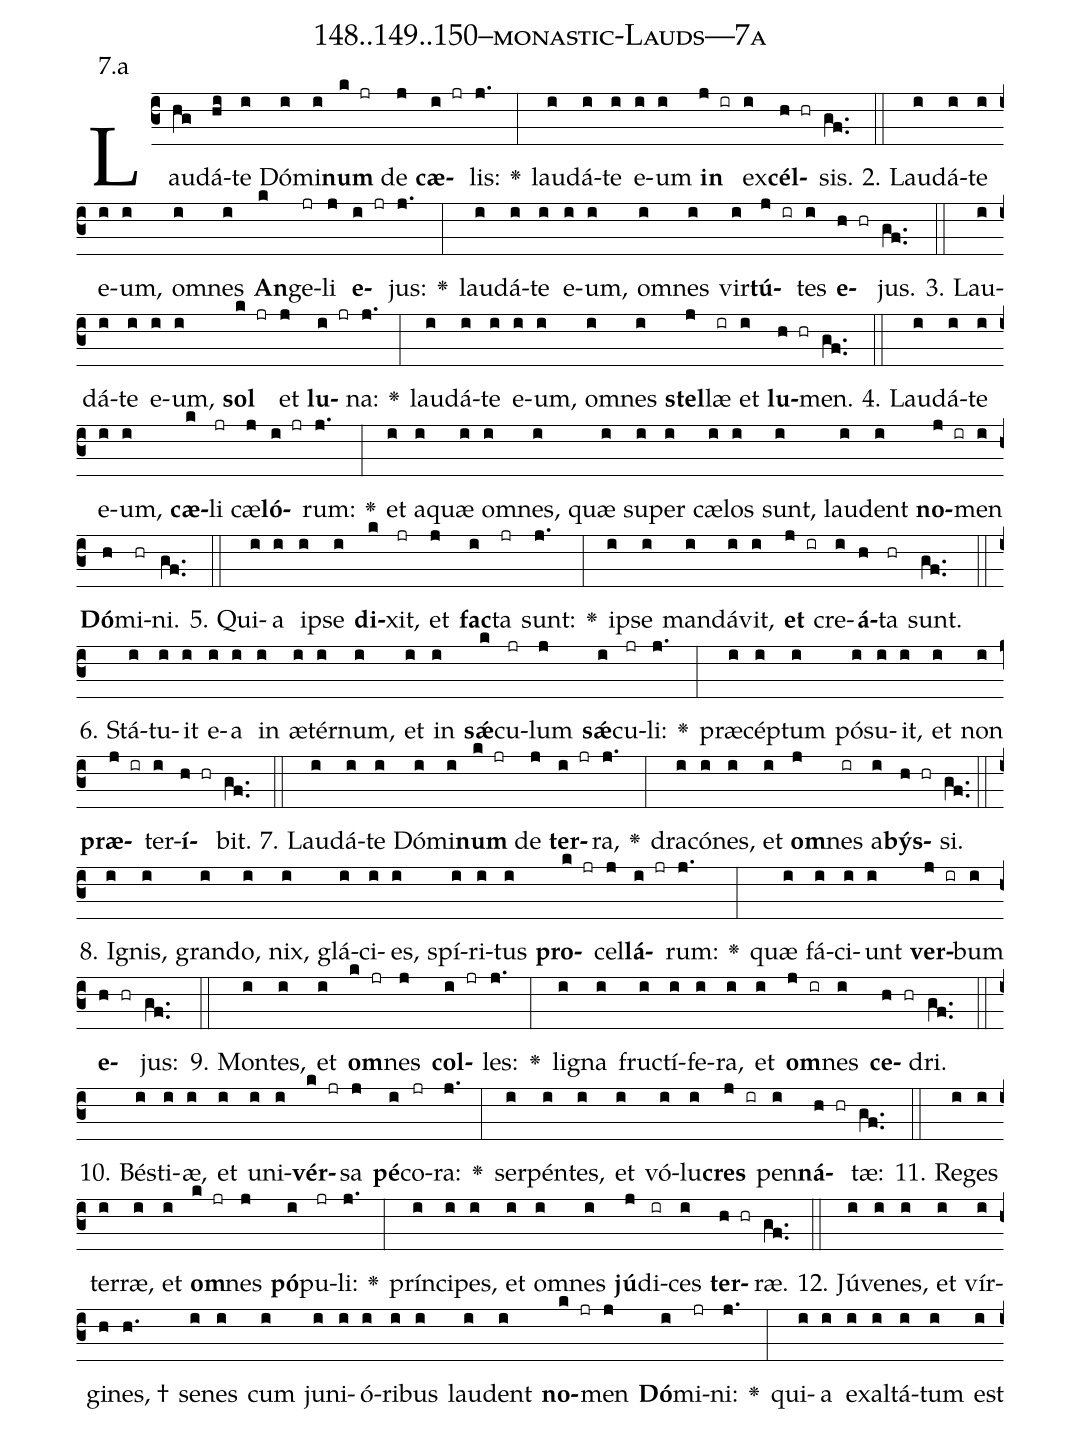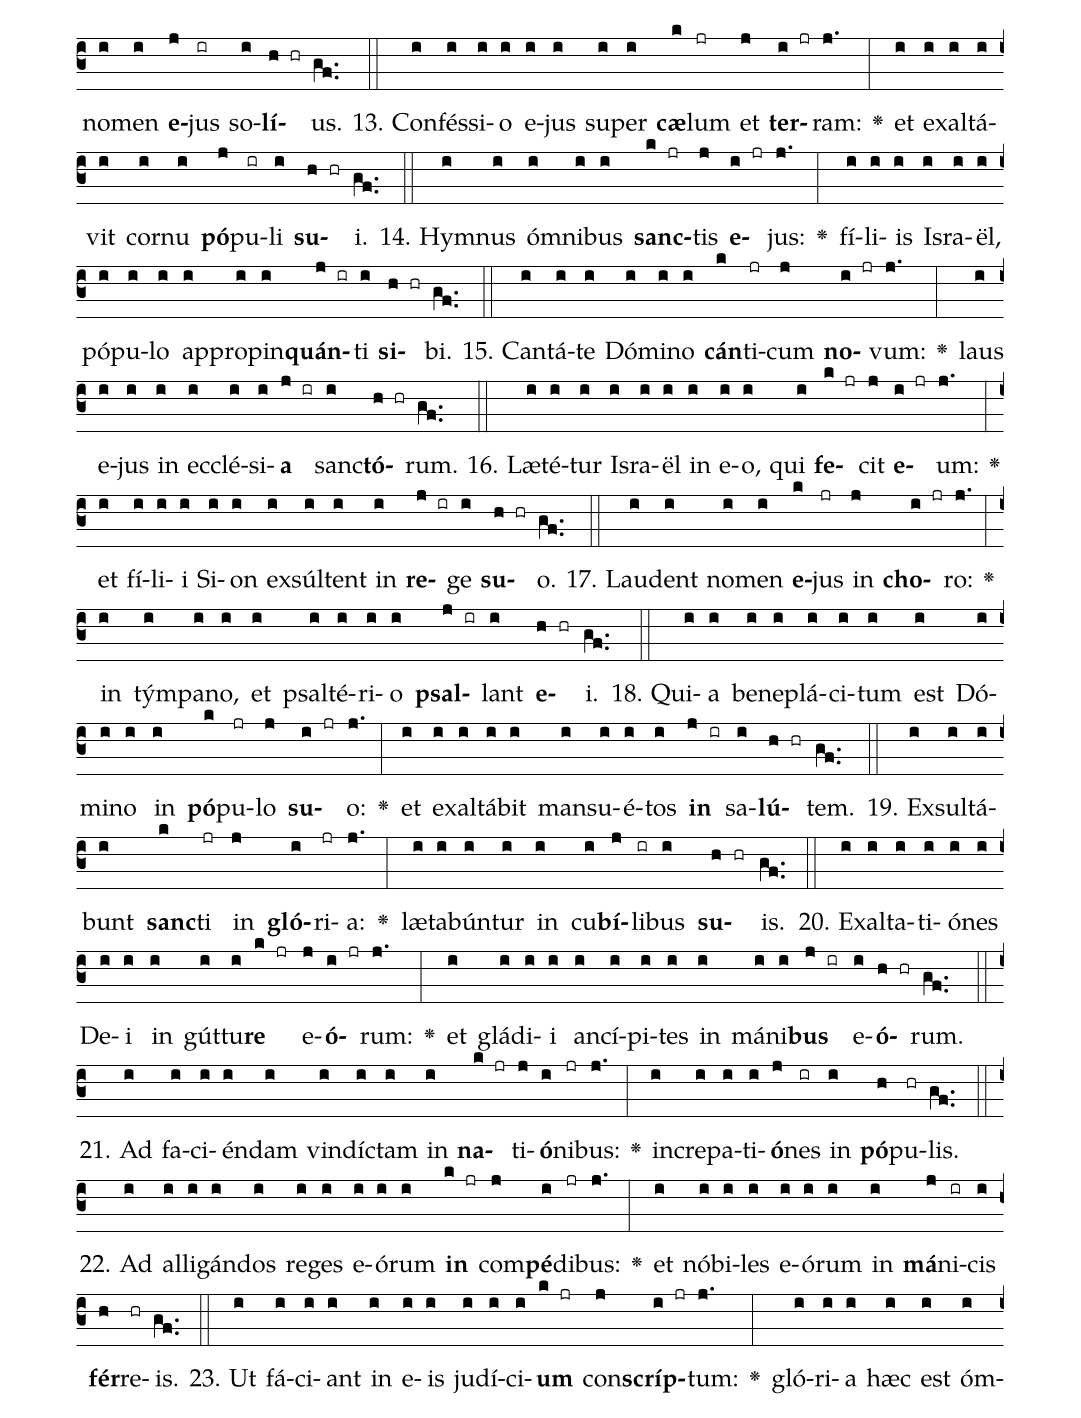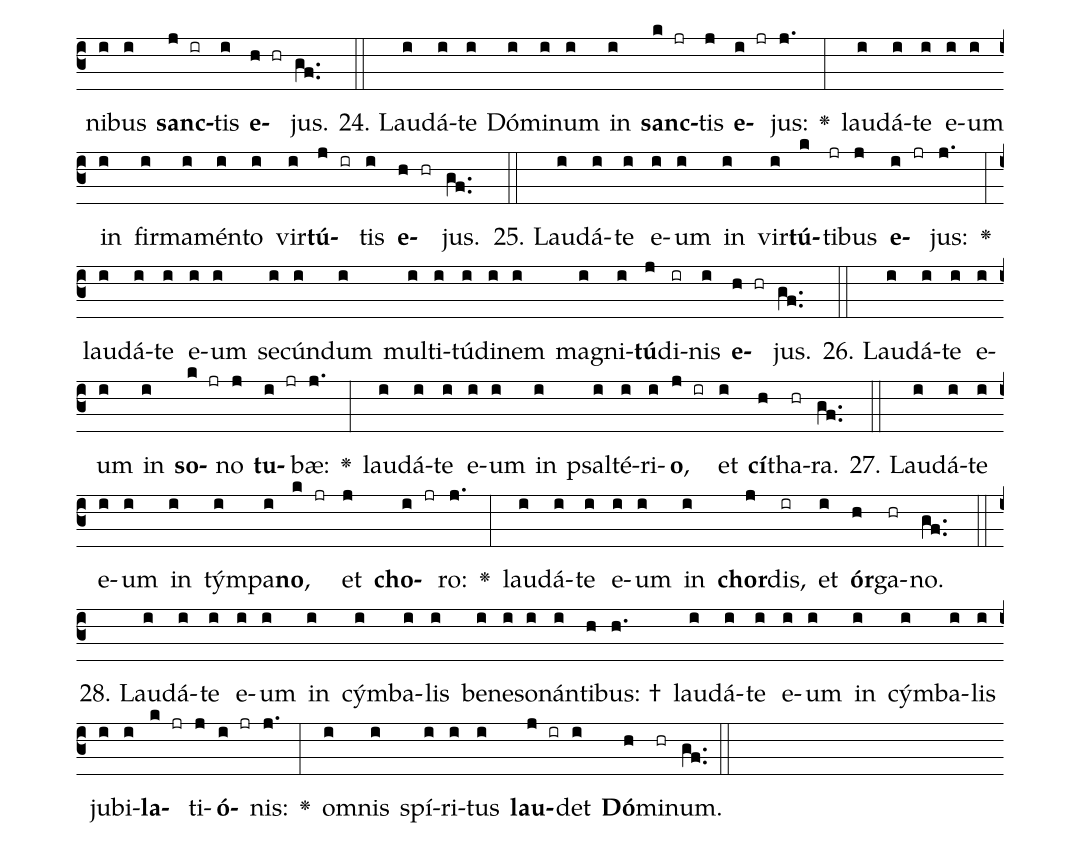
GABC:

name: 148..149..150--monastic-Lauds---7a;
annotation: 7.a;
%%
(c3)Lau(hg)dá(hi)te(i) Dó(i)mi(i)<b>num</b>(k jr) de(j) <b>cæ</b>(i jr)lis:(j.) <v>\greheightstar</v>(:) lau(i)dá(i)te(i) e(i)um(i) <b>in</b>(j ir) ex(i)<b>cél</b>(h hr)sis.(gf..) (::)
2. Lau(i)dá(i)te(i) e(i)um,(i) om(i)nes(i) <b>An</b>(k)ge(jr)li(j) <b>e</b>(i jr)jus:(j.) <v>\greheightstar</v>(:) lau(i)dá(i)te(i) e(i)um,(i) om(i)nes(i) vir(i)<b>tú</b>(j ir)tes(i) <b>e</b>(h hr)jus.(gf..) (::)
3. Lau(i)dá(i)te(i) e(i)um,(i) <b>sol</b>(k jr) et(j) <b>lu</b>(i jr)na:(j.) <v>\greheightstar</v>(:) lau(i)dá(i)te(i) e(i)um,(i) om(i)nes(i) <b>stel</b>(j)læ(ir) et(i) <b>lu</b>(h hr)men.(gf..) (::)
4. Lau(i)dá(i)te(i) e(i)um,(i) <b>cæ</b>(k)li(jr) cæ(j)<b>ló</b>(i jr)rum:(j.) <v>\greheightstar</v>(:) et(i) a(i)quæ(i) om(i)nes,(i) quæ(i) su(i)per(i) cæ(i)los(i) sunt,(i) lau(i)dent(i) <b>no</b>(j ir)men(i) <b>Dó</b>(h)mi(hr)ni.(gf..) (::)
5. Qui(i)a(i) ip(i)se(i) <b>di</b>(k)xit,(jr) et(j) <b>fac</b>(i)ta(jr) sunt:(j.) <v>\greheightstar</v>(:) ip(i)se(i) man(i)dá(i)vit,(i) <b>et</b>(j ir) cre(i)<b>á</b>(h)ta(hr) sunt.(gf..) (::)
6. Stá(i)tu(i)it(i) e(i)a(i) in(i) æ(i)tér(i)num,(i) et(i) in(i) <b>sǽ</b>(k)cu(jr)lum(j) <b>sǽ</b>(i)cu(jr)li:(j.) <v>\greheightstar</v>(:) præ(i)cép(i)tum(i) pó(i)su(i)it,(i) et(i) non(i) <b>præ</b>(j ir)ter(i)<b>í</b>(h hr)bit.(gf..) (::)
7. Lau(i)dá(i)te(i) Dó(i)mi(i)<b>num</b>(k jr) de(j) <b>ter</b>(i jr)ra,(j.) <v>\greheightstar</v>(:) dra(i)có(i)nes,(i) et(i) <b>om</b>(j)nes(ir) a(i)<b>býs</b>(h hr)si.(gf..) (::)
8. I(i)gnis,(i) gran(i)do,(i) nix,(i) glá(i)ci(i)es,(i) spí(i)ri(i)tus(i) <b>pro</b>(k jr)cel(j)<b>lá</b>(i jr)rum:(j.) <v>\greheightstar</v>(:) quæ(i) fá(i)ci(i)unt(i) <b>ver</b>(j ir)bum(i) <b>e</b>(h hr)jus:(gf..) (::)
9. Mon(i)tes,(i) et(i) <b>om</b>(k jr)nes(j) <b>col</b>(i jr)les:(j.) <v>\greheightstar</v>(:) li(i)gna(i) fruc(i)tí(i)fe(i)ra,(i) et(i) <b>om</b>(j ir)nes(i) <b>ce</b>(h hr)dri.(gf..) (::)
10. Bés(i)ti(i)æ,(i) et(i) u(i)ni(i)<b>vér</b>(k jr)sa(j) <b>pé</b>(i)co(jr)ra:(j.) <v>\greheightstar</v>(:) ser(i)pén(i)tes,(i) et(i) vó(i)lu(i)<b>cres</b>(j ir) pen(i)<b>ná</b>(h hr)tæ:(gf..) (::)
11. Re(i)ges(i) ter(i)ræ,(i) et(i) <b>om</b>(k jr)nes(j) <b>pó</b>(i)pu(jr)li:(j.) <v>\greheightstar</v>(:) prín(i)ci(i)pes,(i) et(i) om(i)nes(i) <b>jú</b>(j)di(ir)ces(i) <b>ter</b>(h hr)ræ.(gf..) (::)
12. Jú(i)ve(i)nes,(i) et(i) vír(i)gi(h)nes, †(h.) se(i)nes(i) cum(i) ju(i)ni(i)ó(i)ri(i)bus(i) lau(i)dent(i) <b>no</b>(k jr)men(j) <b>Dó</b>(i)mi(jr)ni:(j.) <v>\greheightstar</v>(:) qui(i)a(i) ex(i)al(i)tá(i)tum(i) est(i) no(i)men(i) <b>e</b>(j)jus(ir) so(i)<b>lí</b>(h hr)us.(gf..) (::)
13. Con(i)fés(i)si(i)o(i) e(i)jus(i) su(i)per(i) <b>cæ</b>(k)lum(jr) et(j) <b>ter</b>(i jr)ram:(j.) <v>\greheightstar</v>(:) et(i) ex(i)al(i)tá(i)vit(i) cor(i)nu(i) <b>pó</b>(j)pu(ir)li(i) <b>su</b>(h hr)i.(gf..) (::)
14. Hym(i)nus(i) óm(i)ni(i)bus(i) <b>sanc</b>(k jr)tis(j) <b>e</b>(i jr)jus:(j.) <v>\greheightstar</v>(:) fí(i)li(i)is(i) Is(i)ra(i)ël,(i) pó(i)pu(i)lo(i) ap(i)pro(i)pin(i)<b>quán</b>(j ir)ti(i) <b>si</b>(h hr)bi.(gf..) (::)
15. Can(i)tá(i)te(i) Dó(i)mi(i)no(i) <b>cán</b>(k)ti(jr)cum(j) <b>no</b>(i jr)vum:(j.) <v>\greheightstar</v>(:) laus(i) e(i)jus(i) in(i) ec(i)clé(i)si(i)<b>a</b>(j ir) sanc(i)<b>tó</b>(h hr)rum.(gf..) (::)
16. Læ(i)té(i)tur(i) Is(i)ra(i)ël(i) in(i) e(i)o,(i) qui(i) <b>fe</b>(k jr)cit(j) <b>e</b>(i jr)um:(j.) <v>\greheightstar</v>(:) et(i) fí(i)li(i)i(i) Si(i)on(i) ex(i)súl(i)tent(i) in(i) <b>re</b>(j ir)ge(i) <b>su</b>(h hr)o.(gf..) (::)
17. Lau(i)dent(i) no(i)men(i) <b>e</b>(k)jus(jr) in(j) <b>cho</b>(i jr)ro:(j.) <v>\greheightstar</v>(:) in(i) tým(i)pa(i)no,(i) et(i) psal(i)té(i)ri(i)o(i) <b>psal</b>(j ir)lant(i) <b>e</b>(h hr)i.(gf..) (::)
18. Qui(i)a(i) be(i)ne(i)plá(i)ci(i)tum(i) est(i) Dó(i)mi(i)no(i) in(i) <b>pó</b>(k)pu(jr)lo(j) <b>su</b>(i jr)o:(j.) <v>\greheightstar</v>(:) et(i) ex(i)al(i)tá(i)bit(i) man(i)su(i)é(i)tos(i) <b>in</b>(j ir) sa(i)<b>lú</b>(h hr)tem.(gf..) (::)
19. Ex(i)sul(i)tá(i)bunt(i) <b>sanc</b>(k)ti(jr) in(j) <b>gló</b>(i)ri(jr)a:(j.) <v>\greheightstar</v>(:) læ(i)ta(i)bún(i)tur(i) in(i) cu(i)<b>bí</b>(j)li(ir)bus(i) <b>su</b>(h hr)is.(gf..) (::)
20. Ex(i)al(i)ta(i)ti(i)ó(i)nes(i) De(i)i(i) in(i) gút(i)tu(i)<b>re</b>(k jr) e(j)<b>ó</b>(i jr)rum:(j.) <v>\greheightstar</v>(:) et(i) glá(i)di(i)i(i) an(i)cí(i)pi(i)tes(i) in(i) má(i)ni(i)<b>bus</b>(j ir) e(i)<b>ó</b>(h hr)rum.(gf..) (::)
21. Ad(i) fa(i)ci(i)én(i)dam(i) vin(i)díc(i)tam(i) in(i) <b>na</b>(k jr)ti(j)<b>ó</b>(i)ni(jr)bus:(j.) <v>\greheightstar</v>(:) in(i)cre(i)pa(i)ti(i)<b>ó</b>(j)nes(ir) in(i) <b>pó</b>(h)pu(hr)lis.(gf..) (::)
22. Ad(i) al(i)li(i)gán(i)dos(i) re(i)ges(i) e(i)ó(i)rum(i) <b>in</b>(k jr) com(j)<b>pé</b>(i)di(jr)bus:(j.) <v>\greheightstar</v>(:) et(i) nó(i)bi(i)les(i) e(i)ó(i)rum(i) in(i) <b>má</b>(j)ni(ir)cis(i) <b>fér</b>(h)re(hr)is.(gf..) (::)
23. Ut(i) fá(i)ci(i)ant(i) in(i) e(i)is(i) ju(i)dí(i)ci(i)<b>um</b>(k jr) con(j)<b>scríp</b>(i jr)tum:(j.) <v>\greheightstar</v>(:) gló(i)ri(i)a(i) hæc(i) est(i) óm(i)ni(i)bus(i) <b>sanc</b>(j ir)tis(i) <b>e</b>(h hr)jus.(gf..) (::)
24. Lau(i)dá(i)te(i) Dó(i)mi(i)num(i) in(i) <b>sanc</b>(k jr)tis(j) <b>e</b>(i jr)jus:(j.) <v>\greheightstar</v>(:) lau(i)dá(i)te(i) e(i)um(i) in(i) fir(i)ma(i)mén(i)to(i) vir(i)<b>tú</b>(j ir)tis(i) <b>e</b>(h hr)jus.(gf..) (::)
25. Lau(i)dá(i)te(i) e(i)um(i) in(i) vir(i)<b>tú</b>(k)ti(jr)bus(j) <b>e</b>(i jr)jus:(j.) <v>\greheightstar</v>(:) lau(i)dá(i)te(i) e(i)um(i) se(i)cún(i)dum(i) mul(i)ti(i)tú(i)di(i)nem(i) ma(i)gni(i)<b>tú</b>(j)di(ir)nis(i) <b>e</b>(h hr)jus.(gf..) (::)
26. Lau(i)dá(i)te(i) e(i)um(i) in(i) <b>so</b>(k jr)no(j) <b>tu</b>(i jr)bæ:(j.) <v>\greheightstar</v>(:) lau(i)dá(i)te(i) e(i)um(i) in(i) psal(i)té(i)ri(i)<b>o</b>,(j ir) et(i) <b>cí</b>(h)tha(hr)ra.(gf..) (::)
27. Lau(i)dá(i)te(i) e(i)um(i) in(i) tým(i)pa(i)<b>no</b>,(k jr) et(j) <b>cho</b>(i jr)ro:(j.) <v>\greheightstar</v>(:) lau(i)dá(i)te(i) e(i)um(i) in(i) <b>chor</b>(j)dis,(ir) et(i) <b>ór</b>(h)ga(hr)no.(gf..) (::)
28. Lau(i)dá(i)te(i) e(i)um(i) in(i) cým(i)ba(i)lis(i) be(i)ne(i)so(i)nán(i)ti(h)bus: †(h.) lau(i)dá(i)te(i) e(i)um(i) in(i) cým(i)ba(i)lis(i) ju(i)bi(i)<b>la</b>(k jr)ti(j)<b>ó</b>(i jr)nis:(j.) <v>\greheightstar</v>(:) om(i)nis(i) spí(i)ri(i)tus(i) <b>lau</b>(j ir)det(i) <b>Dó</b>(h)mi(hr)num.(gf..) (::)
